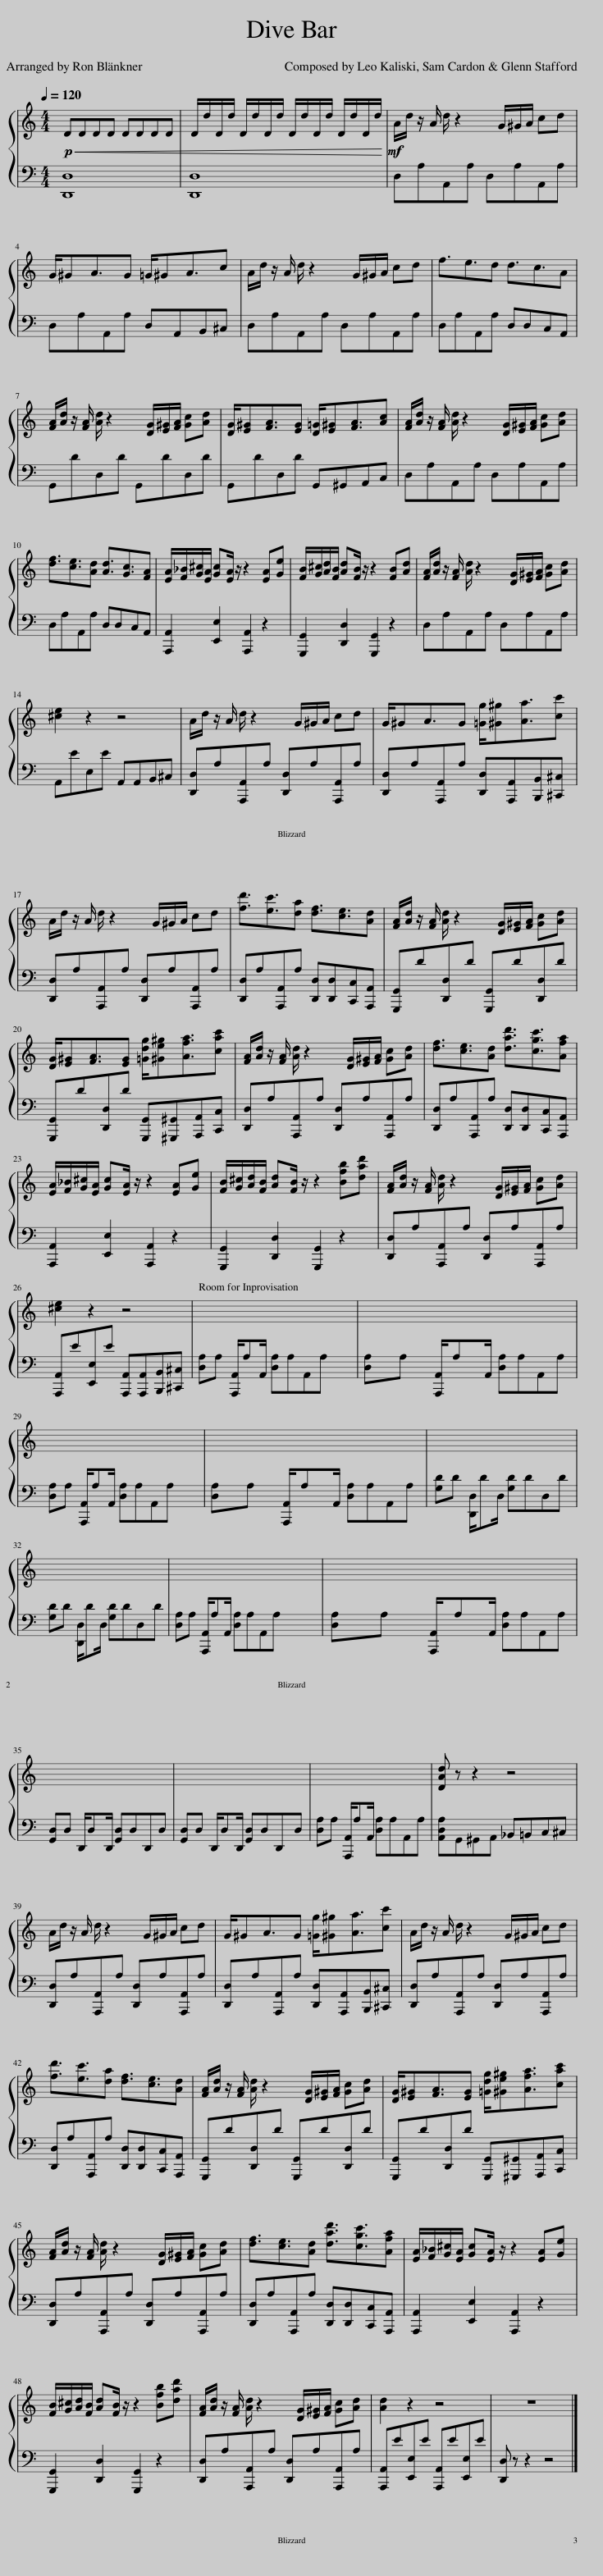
X:1
%%score { 1 | 2 }
L:1/8
Q:1/4=120
M:4/4
I:linebreak $
K:C
V:1 treble
V:2 bass
V:1
!p!!<(!!ped! DDDD DDDD | D/d/D/d/ D/d/D/d/ D/d/D/d/ D/d/D/d/!<)!!ped-up! |!mf! A/d/ z/ A/ d/ z2 G/^G/A/ cd |$ G/^GA3/2G =G/^GA3/2c | A/d/ z/ A/ d/ z2 G/^G/A/ cd | %5
 f3/2e3/2d d3/2c3/2A |$ [FA]/[Ad]/ z/ [FA]/ [Ad]/ z2 [DG]/[E^G]/[FA]/ [Gc][Ad] | [DG]/[E^G][FA]3/2[EG] [D=G]/[E^G][FA]3/2[Ac] | [FA]/[Ad]/ z/ [FA]/ [Ad]/ z2 [DG]/[E^G]/[FA]/ [Gc][Ad] |$ [df]3/2[ce]3/2[Ad] [Ad]3/2[Gc]3/2[FA] | %10
 [EA]/[F_B]/[G^c]/[EA]/ [Gc][EA]/ z/ z2 [EA][Ge] | [FB]/[G^c]/[Ad]/[FB]/ [Ad][FB]/ z/ z2 [FB][Ad] | [FA]/[Ad]/ z/ [FA]/ [Ad]/ z2 [DG]/[E^G]/[FA]/ [Gc][Ad] |$ [^ce]2 z2 z4 | A/d/ z/ A/ d/ z2 G/^G/A/ cd | %15
 G/^GA3/2G [=Gg]/[^G^g][Aa]3/2[cc'] |$ A/d/ z/ A/ d/ z2 G/^G/A/ cd | [fd']3/2[ec']3/2[da] [df]3/2[ce]3/2[Ad] | [FA]/[Ad]/ z/ [FA]/ [Ad]/ z2 [DG]/[E^G]/[FA]/ [Gc][Ad] |$ [DG]/[E^G][FA]3/2[EG] [=Gdg]/[^Ge^g][Afa]3/2[cac'] | %20
 [FA]/[Ad]/ z/ [FA]/ [Ad]/ z2 [DG]/[E^G]/[FA]/ [Gc][Ad] | [df]3/2[ce]3/2[Ad] [dad']3/2[cgc']3/2[Afa] |$ [EA]/[F_B]/[G^c]/[EA]/ [Gc][EA]/ z/ z2 [EA][Ge] | [FB]/[G^c]/[Ad]/[FB]/ [Ad][FB]/ z/ z2 [Bfb][dad'] | [FA]/[Ad]/ z/ [FA]/ [Ad]/ z2 [DG]/[E^G]/[FA]/ [Gc][Ad] |$ %25
 [^ce]2 z2 z4 | x4 x x xx/4x/4x/4x/4 | x/4x/4x/4x/4x/4x/4x/4x/4 x/4x/4x/4x/4 x xxxx |$ x4 x x xx/4x/4x/4x/4 | x/4x/4x/4x/4x/4x/4x/4x/4 x/4x/4x/4x/4 x xxxx | %30
 x2 x4 x x |$ xx x<x xx x<x | x4 x x xx/4x/4x/4x/4 | x/4x/4x/4x/4x/4x/4x/4x/4 x/4x/4x/4x/4 x xxxx |$ x2 x x xx x x | %35
xxx<xxxx/x/x- | x x x2 x4 | [DAd] z z2 z4 |$ A/d/ z/ A/ d/ z2 G/^G/A/ cd | G/^GA3/2G [=Gg]/[^G^g][Aa]3/2[cc'] | %40
 A/d/ z/ A/ d/ z2 G/^G/A/ cd |$ [fd']3/2[ec']3/2[da] [df]3/2[ce]3/2[Ad] | [FA]/[Ad]/ z/ [FA]/ [Ad]/ z2 [DG]/[E^G]/[FA]/ [Gc][Ad] | [DG]/[E^G][FA]3/2[EG] [=Gdg]/[^Ge^g][Afa]3/2[cac'] |$ [FA]/[Ad]/ z/ [FA]/ [Ad]/ z2 [DG]/[E^G]/[FA]/ [Gc][Ad] | %45
 [df]3/2[ce]3/2[Ad] [dad']3/2[cgc']3/2[Afa] | [EA]/[F_B]/[G^c]/[EA]/ [Gc][EA]/ z/ z2 [EA][Ge] |$ [FB]/[G^c]/[Ad]/[FB]/ [Ad][FB]/ z/ z2 [Bfb][dad'] | [FA]/[Ad]/ z/ [FA]/ [Ad]/ z2 [DG]/[E^G]/[FA]/ [Gc][Ad] | [Ad]2 z2 z4 | %50
 z8 |] %51
V:2
 [D,,D,]8 | [D,,D,]8 | D,A,A,,A, D,A,A,,A, |$ D,A,A,,A, D,A,,B,,^C, | D,A,A,,A, D,A,A,,A, | %5
 D,A,A,,A, D,D,C,A,, |$ G,,DD,D G,,DD,D | G,,DD,D G,,^G,,A,,C, | D,A,A,,A, D,A,A,,A, |$ D,A,A,,A, D,D,C,A,, | %10
 [A,,,A,,]2 [E,,E,]2 [A,,,A,,]2 z2 | [G,,,G,,]2 [D,,D,]2 [G,,,G,,]2 z2 | D,A,A,,A, D,A,A,,A, |$ A,,EE,E A,,A,,B,,^C, | [D,,D,]A,[A,,,A,,]A, [D,,D,]A,[A,,,A,,]A, | %15
 [D,,D,]A,[A,,,A,,]A, [D,,D,][A,,,A,,][B,,,B,,][^C,,^C,] |$ [D,,D,]A,[A,,,A,,]A, [D,,D,]A,[A,,,A,,]A, | [D,,D,]A,[A,,,A,,]A, [D,,D,][D,,D,][C,,C,][A,,,A,,] | [G,,,G,,]D[D,,D,]D [G,,,G,,]D[D,,D,]D |$ [G,,,G,,]D[D,,D,]D [G,,,G,,][^G,,,^G,,][A,,,A,,][C,,C,] | %20
 [D,,D,]A,[A,,,A,,]A, [D,,D,]A,[A,,,A,,]A, | [D,,D,]A,[A,,,A,,]A, [D,,D,][D,,D,][C,,C,][A,,,A,,] |$ [A,,,A,,]2 [E,,E,]2 [A,,,A,,]2 z2 | [G,,,G,,]2 [D,,D,]2 [G,,,G,,]2 z2 | [D,,D,]A,[A,,,A,,]A, [D,,D,]A,[A,,,A,,]A, |$ %25
 [A,,,A,,]E[E,,E,]E [A,,,A,,][A,,,A,,][B,,,B,,][^C,,^C,] | [D,A,]A, [A,,,A,,]/A,A,,/ [D,A,]A,A,,A, | [D,A,]A, [A,,,A,,]/A,A,,/ [D,A,]A,A,,A, |$ [D,A,]A, [A,,,A,,]/A,A,,/ [D,A,]A,A,,A, | [D,A,]A, [A,,,A,,]/A,A,,/ [D,A,]A,A,,A, | %30
 [G,D]D [D,,D,]/DD,/ [G,D]DD,D |$ [G,D]D [D,,D,]/DD,/ [G,D]DD,D | [D,A,]A, [A,,,A,,]/A,A,,/ [D,A,]A,A,,A, | [D,A,]A, [A,,,A,,]/A,A,,/ [D,A,]A,A,,A, |$ [G,,D,]D, D,,/D,D,,/ [G,,D,]D,D,,D, | %35
 [G,,D,]D, D,,/D,D,,/ [G,,D,]D,D,,D, | [D,A,]A, [A,,,A,,]/A,A,,/ [D,A,]A,A,,A, | [A,,D,A,]G,,^G,,A,, _B,,=B,,C,^C, |$ [D,,D,]A,[A,,,A,,]A, [D,,D,]A,[A,,,A,,]A, | [D,,D,]A,[A,,,A,,]A, [D,,D,][A,,,A,,][B,,,B,,][^C,,^C,] | %40
 [D,,D,]A,[A,,,A,,]A, [D,,D,]A,[A,,,A,,]A, |$ [D,,D,]A,[A,,,A,,]A, [D,,D,][D,,D,][C,,C,][A,,,A,,] | [G,,,G,,]D[D,,D,]D [G,,,G,,]D[D,,D,]D | [G,,,G,,]D[D,,D,]D [G,,,G,,][^G,,,^G,,][A,,,A,,][C,,C,] |$ [D,,D,]A,[A,,,A,,]A, [D,,D,]A,[A,,,A,,]A, | %45
 [D,,D,]A,[A,,,A,,]A, [D,,D,][D,,D,][C,,C,][A,,,A,,] | [A,,,A,,]2 [E,,E,]2 [A,,,A,,]2 z2 |$ [G,,,G,,]2 [D,,D,]2 [G,,,G,,]2 z2 | [D,,D,]A,[A,,,A,,]A, [D,,D,]A,[A,,,A,,]A, | [A,,,A,,]E[E,,E,]E [A,,,A,,]E[E,,E,]E | %50
 [D,,D,] z z2 z4 |] %51
